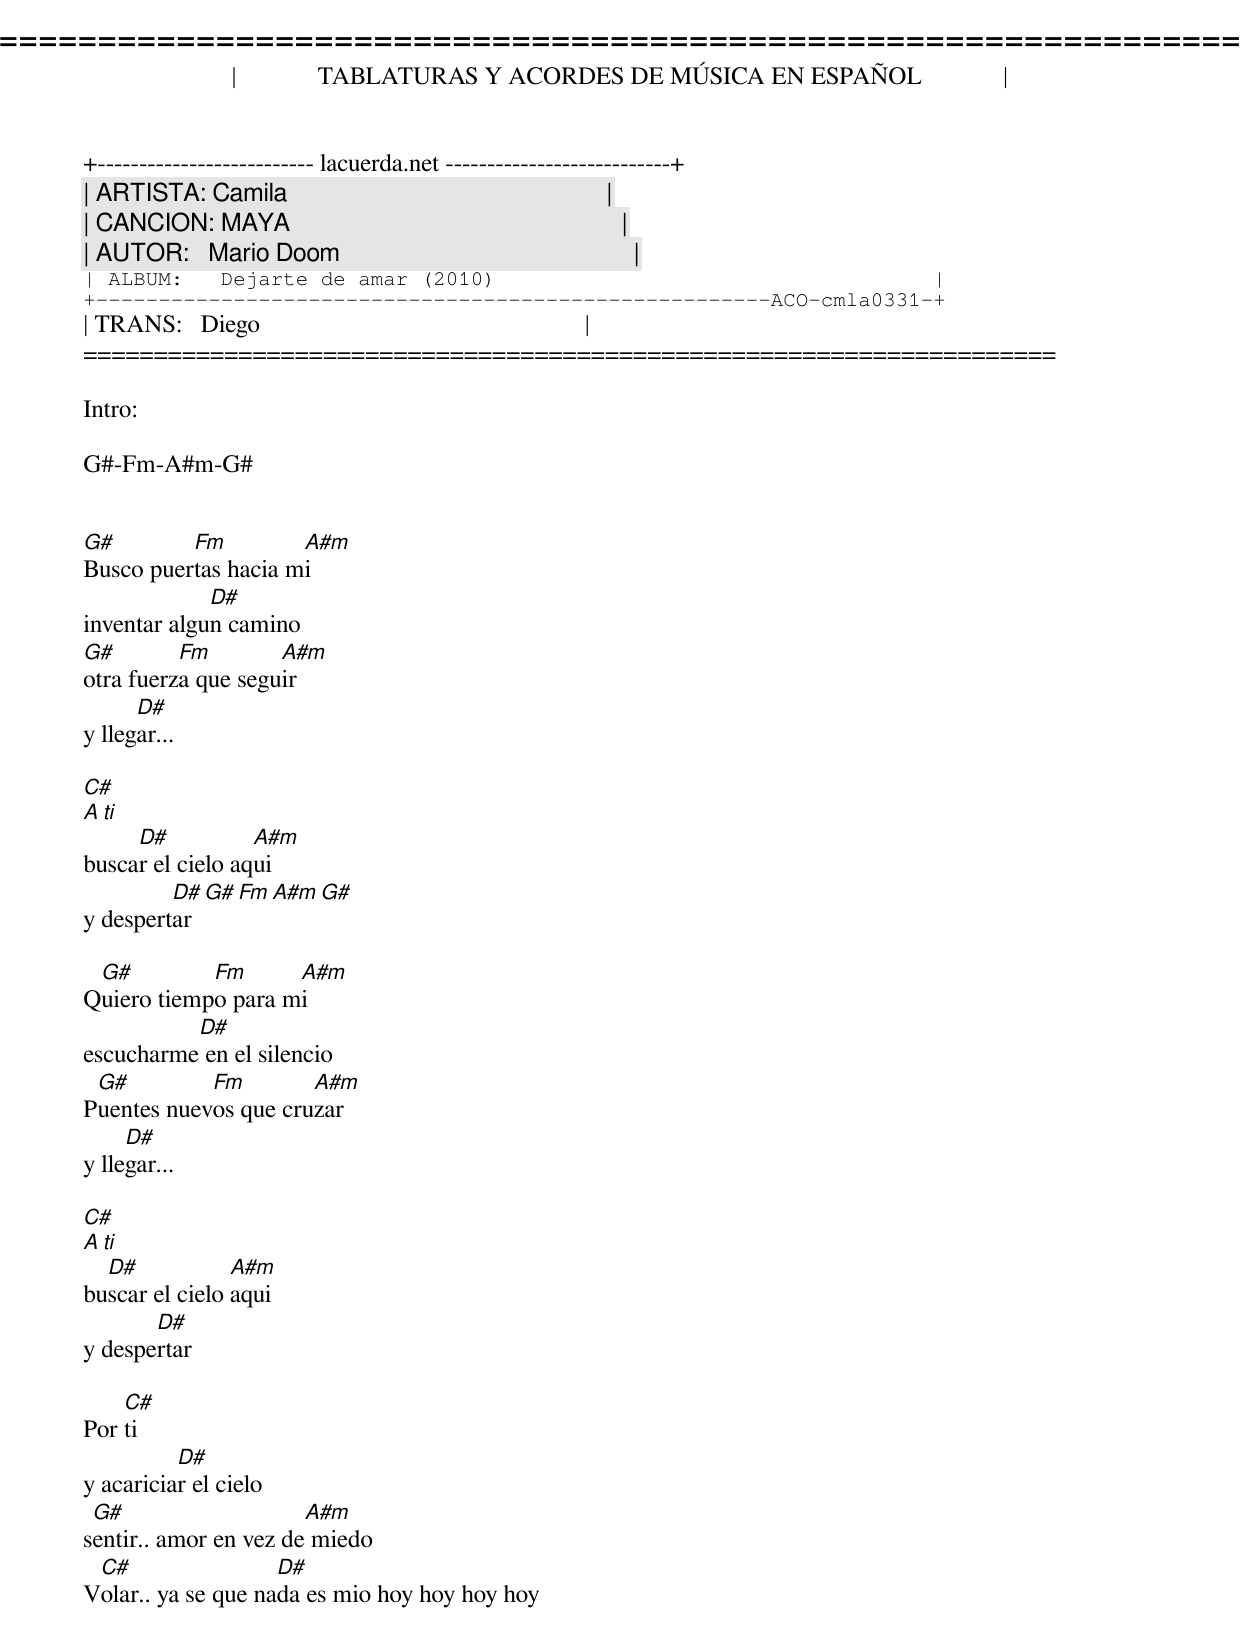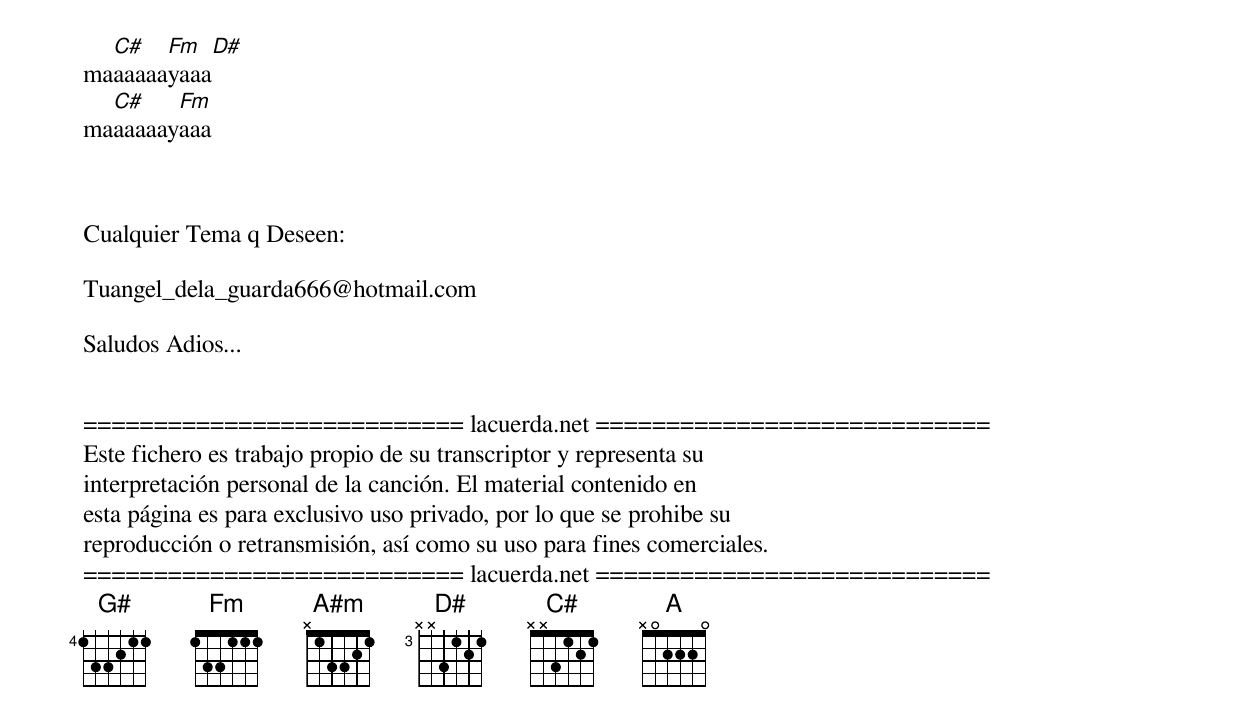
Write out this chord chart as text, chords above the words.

=====================================================================
|             TABLATURAS Y ACORDES DE MÚSICA EN ESPAÑOL             |
+-------------------------- lacuerda.net ---------------------------+
| ARTISTA: Camila                                                   |
| CANCION: MAYA                                                     |
| AUTOR:   Mario Doom                                               |
| ALBUM:   Dejarte de amar (2010)                                   |
+------------------------------------------------------ACO-cmla0331-+
| TRANS:   Diego                                                    |
=====================================================================

Intro:

G#-Fm-A#m-G#


G#        Fm         A#m
Busco puertas hacia mi
             D#
inventar algun camino
G#        Fm        A#m
otra fuerza que seguir
      D#
y llegar...

  C#
A ti
     D#           A#m
buscar el cielo aqui
         D#   G#  Fm  A#m  G#
y despertar

 G#         Fm      A#m
Quiero tiempo para mi
          D#
escucharme en el silencio
 G#         Fm        A#m
Puentes nuevos que cruzar
     D#
y llegar...

  C#
A ti
  D#            A#m
buscar el cielo aqui
       D#
y despertar

    C#
Por ti
          D#
y acariciar el cielo
 G#                    A#m
sentir.. amor en vez de miedo
 C#                 D#
Volar.. ya se que nada es mio hoy hoy hoy hoy

  C#   Fm     D#
maaaaaayaaa
  C#    Fm
maaaaaayaaa



Cualquier Tema q Deseen:

Tuangel_dela_guarda666@hotmail.com

Saludos Adios...


=========================== lacuerda.net ============================
Este fichero es trabajo propio de su transcriptor y representa su
interpretación personal de la canción. El material contenido en
esta página es para exclusivo uso privado, por lo que se prohibe su
reproducción o retransmisión, así como su uso para fines comerciales.
=========================== lacuerda.net ============================
